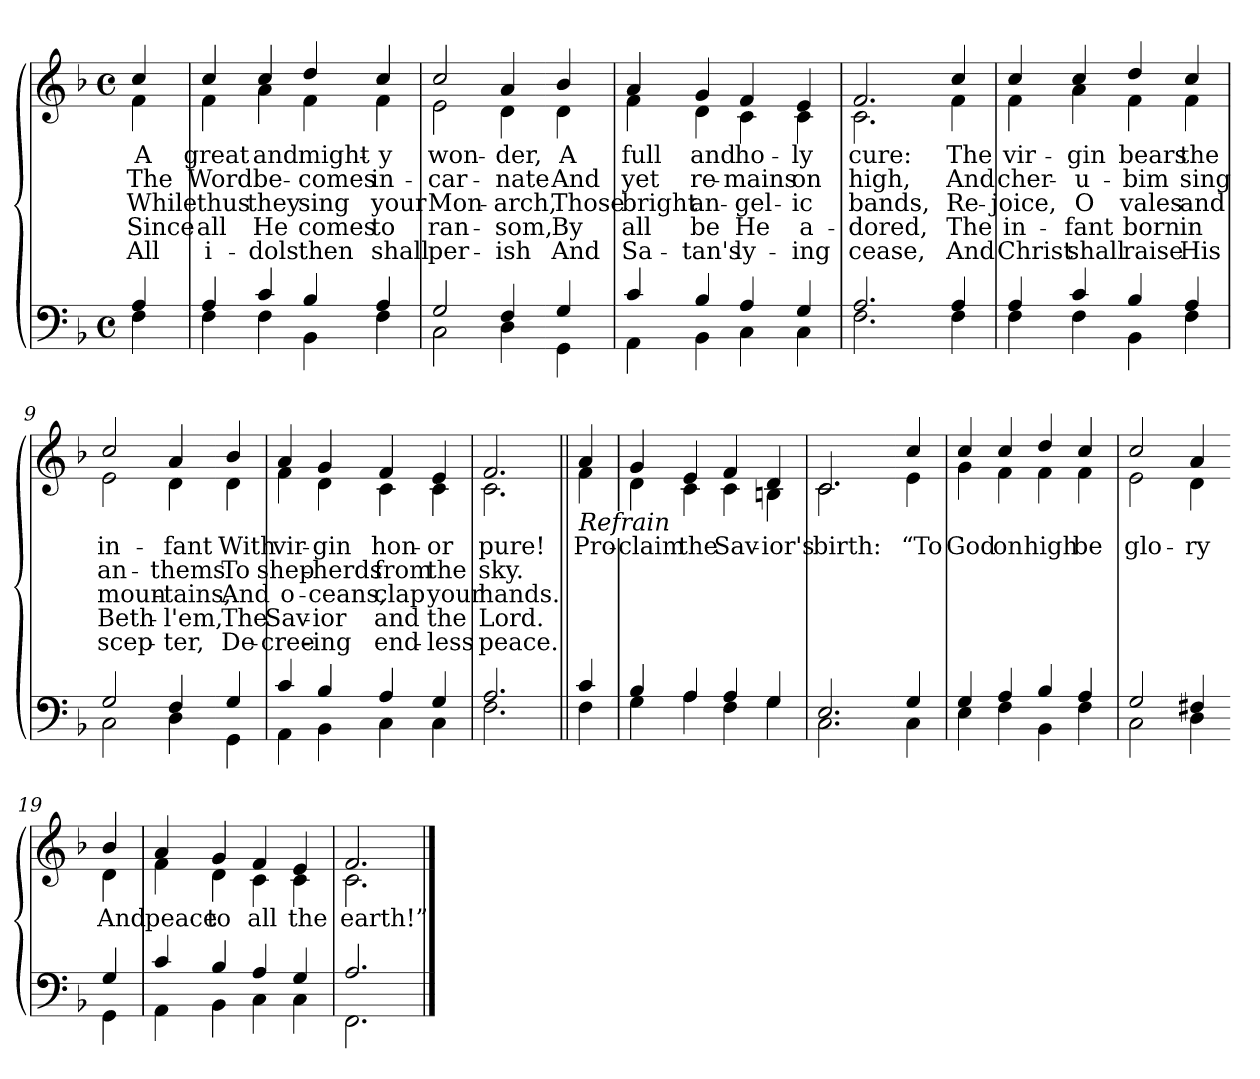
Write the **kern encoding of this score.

**kern	**kern	**text	**text	**text	**text	**text
*part2	*part1	*part1	*part1	*part1	*part1	*part1
*staff2	*staff1	*staff1	*staff1	*staff1	*staff1	*staff1
*clefF4	*clefG2	*	*	*	*	*
*k[b-]	*k[b-]	*	*	*	*	*
*M4/4	*M4/4	*	*	*	*	*
*met(c)	*met(c)	*	*	*	*	*
=1	=1	=1	=1	=1	=1	=1
*^	*	*	*	*	*	*
!	!	!LO:TX:b:i:t=Verse	!	!	!	!	!
!	!	!	!LO:LY:b	!LO:LY:b	!LO:LY:b	!LO:LY:b	!LO:LY:b
*	*	*^	*	*	*	*	*
4A/	4F\	4cc/	4f\	A	The	While	Since	All
=2	=2	=2	=2	=2	=2	=2	=2	=2
!	!	!	!	!LO:LY:b	!LO:LY:b	!LO:LY:b	!LO:LY:b	!LO:LY:b
4A/	4F\	4cc/	4f\	great	Word	thus	all	i-
!	!	!	!	!LO:LY:b	!LO:LY:b	!LO:LY:b	!LO:LY:b	!LO:LY:b
4c/	4F\	4cc/	4a\	and	be-	they	He	-dols
!	!	!	!	!LO:LY:b	!LO:LY:b	!LO:LY:b	!LO:LY:b	!LO:LY:b
4B-/	4BB-\	4dd/	4f\	might-	-comes	sing	comes	then
!	!	!	!	!LO:LY:b	!LO:LY:b	!LO:LY:b	!LO:LY:b	!LO:LY:b
4A/	4F\	4cc/	4f\	-y	in-	your	to	shall
=3	=3	=3	=3	=3	=3	=3	=3	=3
!	!	!	!	!LO:LY:b	!LO:LY:b	!LO:LY:b	!LO:LY:b	!LO:LY:b
2G/	2C\	2cc/	2e\	won-	-car-	Mon-	ran-	per-
!	!	!	!	!LO:LY:b	!LO:LY:b	!LO:LY:b	!LO:LY:b	!LO:LY:b
4F/	4D\	4a/	4d\	-der,	-nate	-arch,	-som,	-ish
!!LO:LB:g=z	!!
=4-	=4-	=4-	=4-	=4-	=4-	=4-	=4-	=4-
!	!	!	!	!LO:LY:b	!LO:LY:b	!LO:LY:b	!LO:LY:b	!LO:LY:b
4G/	4GG\	4b-/	4d\	A	And	Those	By	And
=5	=5	=5	=5	=5	=5	=5	=5	=5
!	!	!	!	!LO:LY:b	!LO:LY:b	!LO:LY:b	!LO:LY:b	!LO:LY:b
4c/	4AA\	4a/	4f\	full	yet	bright	all	Sa-
!	!	!	!	!LO:LY:b	!LO:LY:b	!LO:LY:b	!LO:LY:b	!LO:LY:b
4B-/	4BB-\	4g/	4d\	and	re-	an-	be	-tan's
!	!	!	!	!LO:LY:b	!LO:LY:b	!LO:LY:b	!LO:LY:b	!LO:LY:b
4A/	4C\	4f/	4c\	ho-	-mains	-gel-	He	ly-
!	!	!	!	!LO:LY:b	!LO:LY:b	!LO:LY:b	!LO:LY:b	!LO:LY:b
4G/	4C\	4e/	4c\	-ly	on	-ic	a-	-ing
=6	=6	=6	=6	=6	=6	=6	=6	=6
!	!	!	!	!LO:LY:b	!LO:LY:b	!LO:LY:b	!LO:LY:b	!LO:LY:b
2.A/	2.F\	2.f/	2.c\	cure:	high,	bands,	-dored,	cease,
!!LO:LB:g=z	!!
=7-	=7-	=7-	=7-	=7-	=7-	=7-	=7-	=7-
!	!	!	!	!LO:LY:b	!LO:LY:b	!LO:LY:b	!LO:LY:b	!LO:LY:b
4A/	4F\	4cc/	4f\	The	And	Re-	The	And
=8	=8	=8	=8	=8	=8	=8	=8	=8
!	!	!	!	!LO:LY:b	!LO:LY:b	!LO:LY:b	!LO:LY:b	!LO:LY:b
4A/	4F\	4cc/	4f\	vir-	cher-	-joice,	in-	Christ
!	!	!	!	!LO:LY:b	!LO:LY:b	!LO:LY:b	!LO:LY:b	!LO:LY:b
4c/	4F\	4cc/	4a\	-gin	-u-	O	-fant	shall
!	!	!	!	!LO:LY:b	!LO:LY:b	!LO:LY:b	!LO:LY:b	!LO:LY:b
4B-/	4BB-\	4dd/	4f\	bears	-bim	vales	born	raise
!	!	!	!	!LO:LY:b	!LO:LY:b	!LO:LY:b	!LO:LY:b	!LO:LY:b
4A/	4F\	4cc/	4f\	the	sing	and	in	His
=9	=9	=9	=9	=9	=9	=9	=9	=9
!	!	!	!	!LO:LY:b	!LO:LY:b	!LO:LY:b	!LO:LY:b	!LO:LY:b
2G/	2C\	2cc/	2e\	in-	an-	moun-	Beth-	scep-
!	!	!	!	!LO:LY:b	!LO:LY:b	!LO:LY:b	!LO:LY:b	!LO:LY:b
4F/	4D\	4a/	4d\	-fant	-thems	-tains,	-l'em,	-ter,
!!LO:LB:g=z	!!
=10-	=10-	=10-	=10-	=10-	=10-	=10-	=10-	=10-
!	!	!	!	!LO:LY:b	!LO:LY:b	!LO:LY:b	!LO:LY:b	!LO:LY:b
4G/	4GG\	4b-/	4d\	With	To	And	The	De-
=11	=11	=11	=11	=11	=11	=11	=11	=11
!	!	!	!	!LO:LY:b	!LO:LY:b	!LO:LY:b	!LO:LY:b	!LO:LY:b
4c/	4AA\	4a/	4f\	vir-	shep-	o-	Sav-	-cree-
!	!	!	!	!LO:LY:b	!LO:LY:b	!LO:LY:b	!LO:LY:b	!LO:LY:b
4B-/	4BB-\	4g/	4d\	-gin	-herds	-ceans,	-ior	-ing
!	!	!	!	!LO:LY:b	!LO:LY:b	!LO:LY:b	!LO:LY:b	!LO:LY:b
4A/	4C\	4f/	4c\	hon-	from	clap	and	end-
!	!	!	!	!LO:LY:b	!LO:LY:b	!LO:LY:b	!LO:LY:b	!LO:LY:b
4G/	4C\	4e/	4c\	-or	the	your	the	-less
=12	=12	=12	=12	=12	=12	=12	=12	=12
!	!	!	!	!LO:LY:b	!LO:LY:b	!LO:LY:b	!LO:LY:b	!LO:LY:b
2.A/	2.F\	2.f/	2.c\	pure!	sky.	hands.	Lord.	peace.
!!LO:LB:g=z	!!
=13||	=13||	=13||	=13||	=13||	=13||	=13||	=13||	=13||
!	!	!LO:TX:b:i:t=Refrain	!	!	!	!	!	!
!	!	!	!	!LO:LY:b	!	!	!	!
4c/	4F\	4a/	4f\	Pro-	.	.	.	.
=14	=14	=14	=14	=14	=14	=14	=14	=14
!	!	!	!	!LO:LY:b	!	!	!	!
4B-/	4G\	4g/	4d\	-claim	.	.	.	.
!	!	!	!	!LO:LY:b	!	!	!	!
4A/	4A\	4e/	4c\	the	.	.	.	.
!	!	!	!	!LO:LY:b	!	!	!	!
4A/	4F\	4f/	4c\	Sav-	.	.	.	.
!	!	!	!	!LO:LY:b	!	!	!	!
4G/	4G\	4d/	4Bn\	-ior's	.	.	.	.
=15	=15	=15	=15	=15	=15	=15	=15	=15
!	!	!	!	!LO:LY:b	!	!	!	!
2.E/	2.C\	2.c/	2.c\	birth:	.	.	.	.
!!LO:LB:g=z	!!
=16-	=16-	=16-	=16-	=16-	=16-	=16-	=16-	=16-
!	!	!	!	!LO:LY:b	!	!	!	!
4G/	4C\	4cc/	4e\	“To	.	.	.	.
=17	=17	=17	=17	=17	=17	=17	=17	=17
!	!	!	!	!LO:LY:b	!	!	!	!
4G/	4E\	4cc/	4g\	God	.	.	.	.
!	!	!	!	!LO:LY:b	!	!	!	!
4A/	4F\	4cc/	4f\	on	.	.	.	.
!	!	!	!	!LO:LY:b	!	!	!	!
4B-/	4BB-\	4dd/	4f\	high	.	.	.	.
!	!	!	!	!LO:LY:b	!	!	!	!
4A/	4F\	4cc/	4f\	be	.	.	.	.
=18	=18	=18	=18	=18	=18	=18	=18	=18
!	!	!	!	!LO:LY:b	!	!	!	!
2G/	2C\	2cc/	2e\	glo-	.	.	.	.
!	!	!	!	!LO:LY:b	!	!	!	!
4F#X/	4D\	4a/	4d\	-ry	.	.	.	.
!!LO:LB:g=z	!!
=19-	=19-	=19-	=19-	=19-	=19-	=19-	=19-	=19-
!	!	!	!	!LO:LY:b	!	!	!	!
4G/	4GG\	4b-/	4d\	And	.	.	.	.
=20	=20	=20	=20	=20	=20	=20	=20	=20
!	!	!	!	!LO:LY:b	!	!	!	!
4c/	4AA\	4a/	4f\	peace	.	.	.	.
!	!	!	!	!LO:LY:b	!	!	!	!
4B-/	4BB-\	4g/	4d\	to	.	.	.	.
!	!	!	!	!LO:LY:b	!	!	!	!
4A/	4C\	4f/	4c\	all	.	.	.	.
!	!	!	!	!LO:LY:b	!	!	!	!
4G/	4C\	4e/	4c\	the	.	.	.	.
=21	=21	=21	=21	=21	=21	=21	=21	=21
!	!	!	!	!LO:LY:b	!	!	!	!
2.A/	2.FF\	2.f/	2.c\	earth!”	.	.	.	.
*v	*v	*	*	*	*	*	*	*
*	*v	*v	*	*	*	*	*
==	==	==	==	==	==	==
*-	*-	*-	*-	*-	*-	*-
